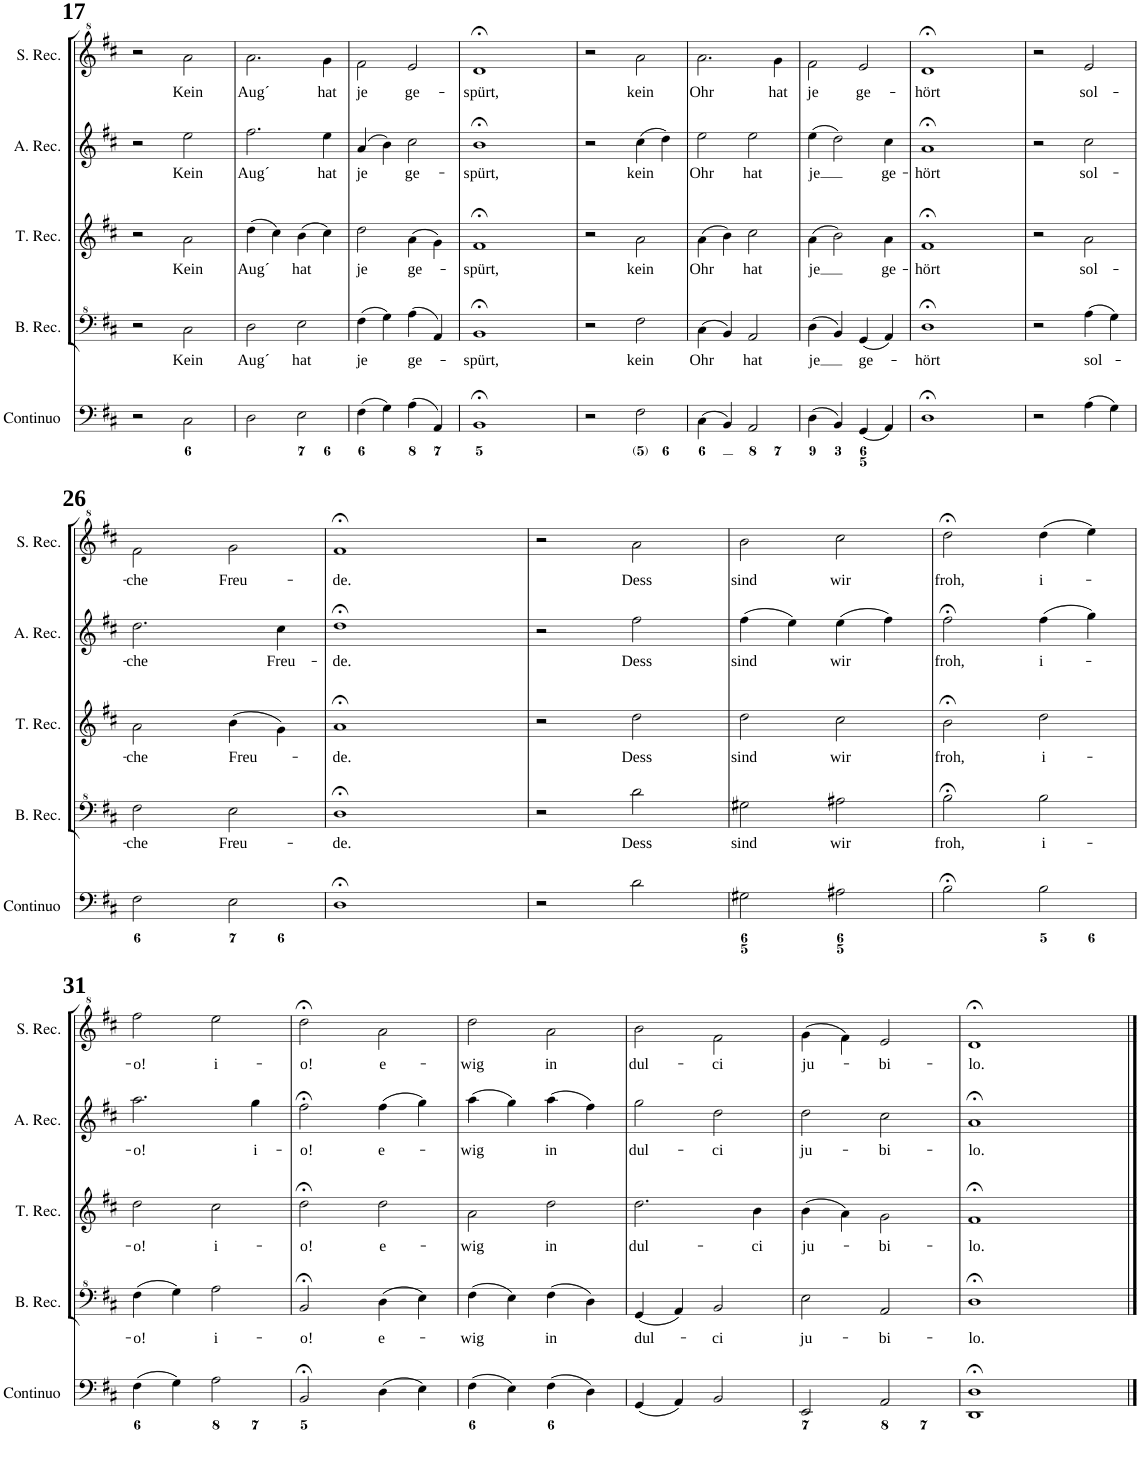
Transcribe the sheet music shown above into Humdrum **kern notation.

**kern	**kern	**text	**kern	**text	**kern	**text	**kern	**text
*part5	*part4	*part4	*part3	*part3	*part2	*part2	*part1	*part1
*staff5	*staff4	*staff4	*staff3	*staff3	*staff2	*staff2	*staff1	*staff1
*I"Continuo	*I"Bass Recorder	*	*I"Tenore Recorder	*	*I"Alto Recorder	*	*I"Soprano Recorder	*
*I'Continuo	*I'B. Rec.	*	*I'T. Rec.	*	*I'A. Rec.	*	*I'S. Rec.	*
!!LO:PB:g=z
*clefF4	*clefF^4	*	*clefG2	*	*clefG2	*	*clefG^2	*
*k[f#c#]	*k[f#c#]	*	*k[f#c#]	*	*k[f#c#]	*	*k[f#c#]	*
*M4/4	*M4/4	*	*M4/4	*	*M4/4	*	*M4/4	*
*met(c)	*met(c)	*	*met(c)	*	*met(c)	*	*met(c)	*
=17	=17	=17	=17	=17	=17	=17	=17	=17
2r	2r	.	2r	.	2r	.	2r	.
!	!	!LO:LY:b	!	!LO:LY:b	!	!LO:LY:b	!	!LO:LY:b
2C#\	2c#\	Kein	2a\	Kein	2ee\	Kein	2aa\	Kein
=18	=18	=18	=18	=18	=18	=18	=18	=18
!	!	!LO:LY:b	!	!LO:LY:b	!	!LO:LY:b	!	!LO:LY:b
2D\	2d\	Aug´	(4dd\	Aug´	2.ff#\	Aug´	2.aa\	Aug´
.	.	.	4cc#\)	.	.	.	.	.
!	!	!LO:LY:b	!	!LO:LY:b	!	!	!	!
2E\	2e\	hat	(4b\	hat	.	.	.	.
!	!	!	!	!	!	!LO:LY:b	!	!LO:LY:b
.	.	.	4cc#\)	.	4ee\	hat	4gg\	hat
=19	=19	=19	=19	=19	=19	=19	=19	=19
!	!	!LO:LY:b	!	!LO:LY:b	!	!LO:LY:b	!	!LO:LY:b
(4F#\	(4f#\	je	2dd\	je	(4a/	je	2ff#\	je
4G\)	4g\)	.	.	.	4b\)	.	.	.
!	!	!LO:LY:b	!	!LO:LY:b	!	!LO:LY:b	!	!LO:LY:b
(4A\	(4a\	ge-	(4a\	ge-	2cc#\	ge-	2ee/	ge-
4AA/)	4A/)	.	4g\)	.	.	.	.	.
=20	=20	=20	=20	=20	=20	=20	=20	=20
!	!	!LO:LY:b	!	!LO:LY:b	!	!LO:LY:b	!	!LO:LY:b
1BB;<	1B;<	-spürt,	1f#;<	-spürt,	1b;<	-spürt,	1dd;<	-spürt,
=21	=21	=21	=21	=21	=21	=21	=21	=21
2r	2r	.	2r	.	2r	.	2r	.
!	!	!LO:LY:b	!	!LO:LY:b	!	!LO:LY:b	!	!LO:LY:b
2F#\	2f#\	kein	2a\	kein	(4cc#\	kein	2aa\	kein
.	.	.	.	.	4dd\)	.	.	.
=22	=22	=22	=22	=22	=22	=22	=22	=22
!	!	!LO:LY:b	!	!LO:LY:b	!	!LO:LY:b	!	!LO:LY:b
(4C#\	(4c#\	Ohr	(4a\	Ohr	2ee\	Ohr	2.aa\	Ohr
4BB/)	4B/)	.	4b\)	.	.	.	.	.
!	!	!LO:LY:b	!	!LO:LY:b	!	!LO:LY:b	!	!
2AA/	2A/	hat	2cc#\	hat	2ee\	hat	.	.
!	!	!	!	!	!	!	!	!LO:LY:b
.	.	.	.	.	.	.	4gg\	hat
=23	=23	=23	=23	=23	=23	=23	=23	=23
!	!	!LO:LY:b	!	!LO:LY:b	!	!LO:LY:b	!	!LO:LY:b
(4D\	(4d\	je	(4a\	je	(4ee\	je	2ff#\	je
4BB/)	4B/)	.	2b\)	.	2dd\)	.	.	.
!	!	!LO:LY:b	!	!	!	!	!	!LO:LY:b
(4GG/	(4G/	ge-	.	.	.	.	2ee/	ge-
!	!	!	!	!LO:LY:b	!	!LO:LY:b	!	!
4AA/)	4A/)	.	4a\	ge-	4cc#\	ge-	.	.
=24	=24	=24	=24	=24	=24	=24	=24	=24
!	!	!LO:LY:b	!	!LO:LY:b	!	!LO:LY:b	!	!LO:LY:b
1D;<	1d;<	-hört	1f#;<	-hört	1a;<	-hört	1dd;<	-hört
=25	=25	=25	=25	=25	=25	=25	=25	=25
2r	2r	.	2r	.	2r	.	2r	.
!	!	!LO:LY:b	!	!LO:LY:b	!	!LO:LY:b	!	!LO:LY:b
(4A\	(4a\	sol-	2a\	sol-	2cc#\	sol-	2ee/	sol-
4G\)	4g\)	.	.	.	.	.	.	.
!!LO:LB:g=z
=26	=26	=26	=26	=26	=26	=26	=26	=26
!	!	!LO:LY:b	!	!LO:LY:b	!	!LO:LY:b	!	!LO:LY:b
2F#\	2f#\	-che	2a\	-che	2.dd\	-che	2ff#\	-che
!	!	!LO:LY:b	!	!LO:LY:b	!	!	!	!LO:LY:b
2E\	2e\	Freu-	(4b\	Freu-	.	.	2gg\	Freu-
!	!	!	!	!	!	!LO:LY:b	!	!
.	.	.	4g\)	.	4cc#\	Freu-	.	.
=27	=27	=27	=27	=27	=27	=27	=27	=27
!	!	!LO:LY:b	!	!LO:LY:b	!	!LO:LY:b	!	!LO:LY:b
1D;<	1d;<	-de.	1a;<	-de.	1dd;<	-de.	1ff#;<	-de.
=28	=28	=28	=28	=28	=28	=28	=28	=28
2r	2r	.	2r	.	2r	.	2r	.
!	!	!LO:LY:b	!	!LO:LY:b	!	!LO:LY:b	!	!LO:LY:b
2d\	2dd\	Dess	2dd\	Dess	2ff#\	Dess	2aa\	Dess
=29	=29	=29	=29	=29	=29	=29	=29	=29
!	!	!LO:LY:b	!	!LO:LY:b	!	!LO:LY:b	!	!LO:LY:b
2G#X\	2g#X\	sind	2dd\	sind	(4ff#\	sind	2bb\	sind
.	.	.	.	.	4ee\)	.	.	.
!	!	!LO:LY:b	!	!LO:LY:b	!	!LO:LY:b	!	!LO:LY:b
2A#X\	2a#X\	wir	2cc#\	wir	(4ee\	wir	2ccc#\	wir
.	.	.	.	.	4ff#\)	.	.	.
=30	=30	=30	=30	=30	=30	=30	=30	=30
!	!	!LO:LY:b	!	!LO:LY:b	!	!LO:LY:b	!	!LO:LY:b
2B;<\	2b;<\	froh,	2b;<\	froh,	2ff#;<\	froh,	2ddd;<\	froh,
!	!	!LO:LY:b	!	!LO:LY:b	!	!LO:LY:b	!	!LO:LY:b
2B\	2b\	i-	2dd\	i-	(4ff#\	i-	(4ddd\	i-
.	.	.	.	.	4gg\)	.	4eee\)	.
!!LO:LB:g=z
=31	=31	=31	=31	=31	=31	=31	=31	=31
!	!	!LO:LY:b	!	!LO:LY:b	!	!LO:LY:b	!	!LO:LY:b
(4F#\	(4f#\	-o!	2dd\	-o!	2.aa\	-o!	2fff#\	-o!
4G\)	4g\)	.	.	.	.	.	.	.
!	!	!LO:LY:b	!	!LO:LY:b	!	!	!	!LO:LY:b
2A\	2a\	i-	2cc#\	i-	.	.	2eee\	i-
!	!	!	!	!	!	!LO:LY:b	!	!
.	.	.	.	.	4gg\	i-	.	.
=32	=32	=32	=32	=32	=32	=32	=32	=32
!	!	!LO:LY:b	!	!LO:LY:b	!	!LO:LY:b	!	!LO:LY:b
2BB;</	2B;</	-o!	2dd;<\	-o!	2ff#;<\	-o!	2ddd;<\	-o!
!	!	!LO:LY:b	!	!LO:LY:b	!	!LO:LY:b	!	!LO:LY:b
(4D\	(4d\	e-	2dd\	e-	(4ff#\	e-	2aa\	e-
4E\)	4e\)	.	.	.	4gg\)	.	.	.
=33	=33	=33	=33	=33	=33	=33	=33	=33
!	!	!LO:LY:b	!	!LO:LY:b	!	!LO:LY:b	!	!LO:LY:b
(4F#\	(4f#\	-wig	2a\	-wig	(4aa\	-wig	2ddd\	-wig
4E\)	4e\)	.	.	.	4gg\)	.	.	.
!	!	!LO:LY:b	!	!LO:LY:b	!	!LO:LY:b	!	!LO:LY:b
(4F#\	(4f#\	in	2dd\	in	(4aa\	in	2aa\	in
4D\)	4d\)	.	.	.	4ff#\)	.	.	.
=34	=34	=34	=34	=34	=34	=34	=34	=34
!	!	!LO:LY:b	!	!LO:LY:b	!	!LO:LY:b	!	!LO:LY:b
(4GG/	(4G/	dul-	2.dd\	dul-	2gg\	dul-	2bb\	dul-
4AA/)	4A/)	.	.	.	.	.	.	.
!	!	!LO:LY:b	!	!	!	!LO:LY:b	!	!LO:LY:b
2BB/	2B/	-ci	.	.	2dd\	-ci	2ff#\	-ci
!	!	!	!	!LO:LY:b	!	!	!	!
.	.	.	4b\	-ci	.	.	.	.
=35	=35	=35	=35	=35	=35	=35	=35	=35
!	!	!LO:LY:b	!	!LO:LY:b	!	!LO:LY:b	!	!LO:LY:b
2EE/	2e\	ju-	(4b\	ju-	2dd\	ju-	(4gg\	ju-
.	.	.	4a\)	.	.	.	4ff#\)	.
!	!	!LO:LY:b	!	!LO:LY:b	!	!LO:LY:b	!	!LO:LY:b
2AA/	2A/	-bi-	2g\	-bi-	2cc#\	-bi-	2ee/	-bi-
=36	=36	=36	=36	=36	=36	=36	=36	=36
!	!	!LO:LY:b	!	!LO:LY:b	!	!LO:LY:b	!	!LO:LY:b
1DD;< 1D;<	1d;<	-lo.	1f#;<	-lo.	1a;<	-lo.	1dd;<	-lo.
==	==	==	==	==	==	==	==	==
*-	*-	*-	*-	*-	*-	*-	*-	*-
